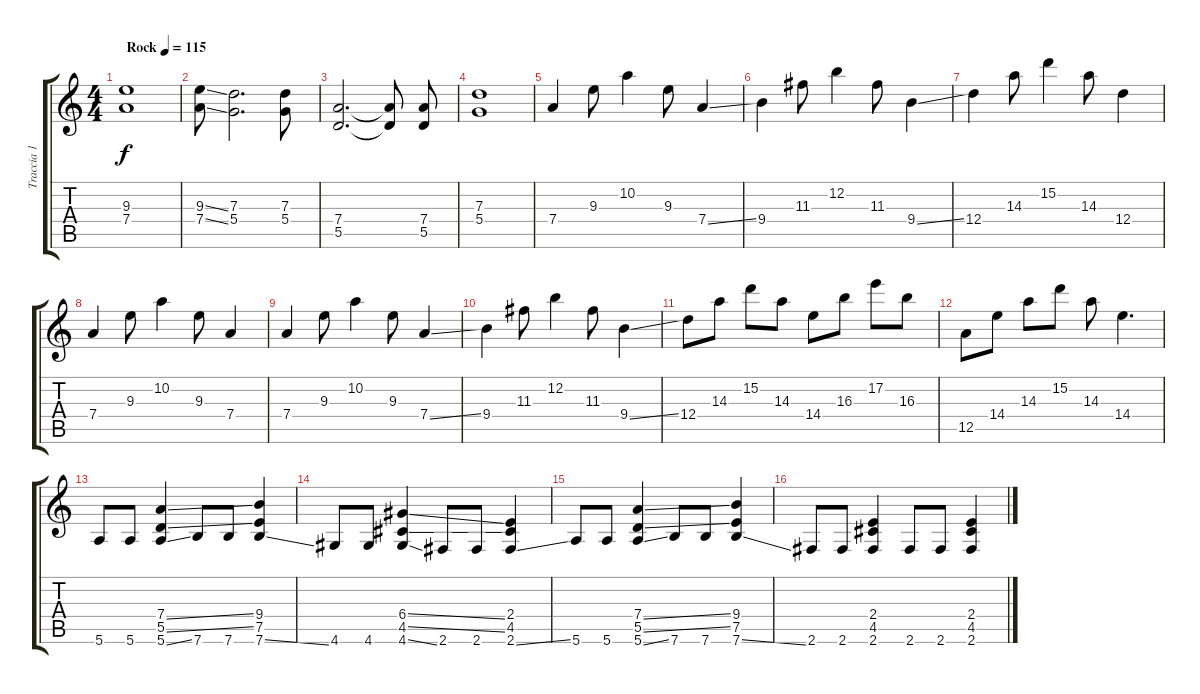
\track ("Traccia 1" "Traccia 1") {instrument distortionguitar}
\staff {score tabs}
\tuning (E4 B3 G3 D3 A2 E2) {hide}
\ts (4 4)
\tempo (115 "Rock")
\clef g2
\ks c
(9.3 7.4).1{dy f instrument distortionguitar} |
(9.3{ss} 7.4{ss}).8 (7.3 5.4).2{d} (7.3 5.4).8 |
(7.4 5.5).2{d} (7.4{t} 5.5{t}).8{beam split} (7.4 5.5).8 |
(7.3 5.4).1 |
7.4.4 9.3.8 10.2.4 9.3.8 7.4{ss}.4 |
9.4.4 11.3.8 12.2.4 11.3.8 9.4{ss}.4 |
12.4.4 14.3.8 15.2.4 14.3.8 12.4.4 |
7.4.4 9.3.8 10.2.4 9.3.8 7.4.4 |
7.4.4 9.3.8 10.2.4 9.3.8 7.4{ss}.4 |
9.4.4 11.3.8 12.2.4 11.3.8 9.4{ss}.4 |
12.4.8 14.3.8 15.2.8 14.3.8 14.4.8 16.3.8 17.2.8 16.3.8 |
12.5.8 14.4.8 14.3.8 15.2.8 14.3.8 14.4.4{d} |
5.6.8 5.6.8 (7.4{ss} 5.5{ss} 5.6{ss}).4 7.6.8 7.6.8 (9.4 7.5 7.6{ss}).4 |
4.6.8 4.6.8 (6.4{ss} 4.5{ss} 4.6{ss}).4 2.6.8 2.6.8 (2.4 4.5 2.6{ss}).4 |
5.6.8 5.6.8 (7.4{ss} 5.5{ss} 5.6{ss}).4 7.6.8 7.6.8 (9.4 7.5 7.6{ss}).4 |
2.6.8 2.6.8 (2.4 4.5 2.6).4 2.6.8 2.6.8 (2.4 4.5 2.6{ss}).4
